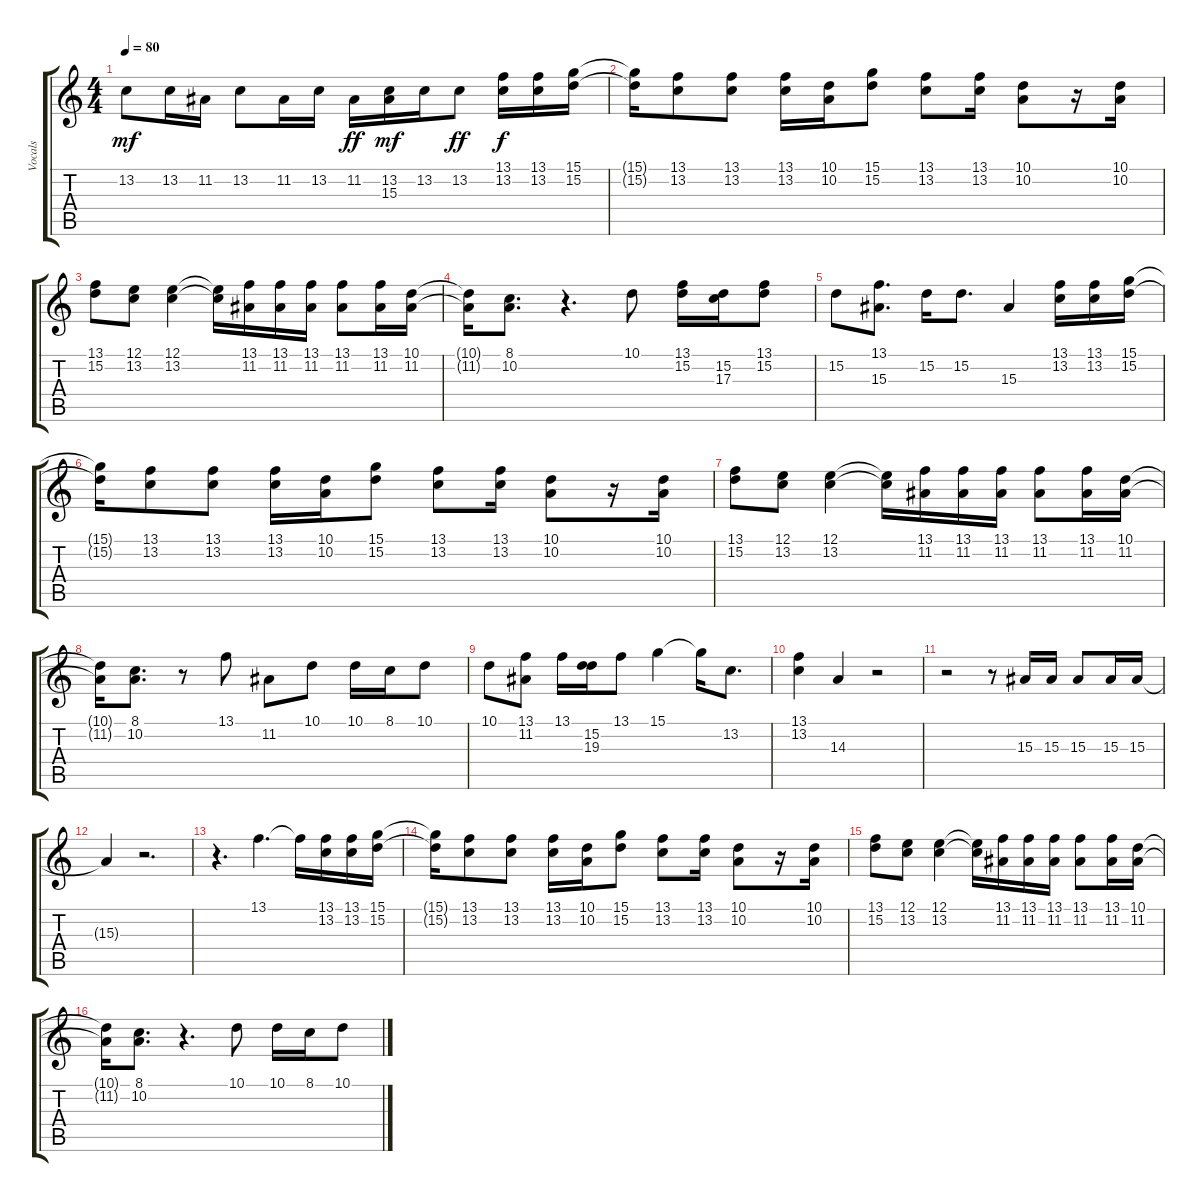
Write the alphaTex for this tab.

\track ("Vocals" "Vocals") {instrument trombone}
\staff {score tabs}
\tuning (E4 B3 G3 D3 A2 E2) {hide}
\ts (4 4)
\tempo 80
\clef g2
\ks c
13.2.8{dy mf} 13.2.16 11.2.16 13.2.8 11.2.16 13.2.16 11.2.16{dy ff} (13.2 15.3).16{dy mf} 13.2.16 13.2.8{dy ff} (13.1 13.2).16{dy f} (13.1 13.2).16 (15.1 15.2).16 |
(15.1{t} 15.2{t}).16 (13.1 13.2).8 (13.1 13.2).8 (13.1 13.2).16 (10.1 10.2).16 (15.1 15.2).8 (13.1 13.2).8 (13.1 13.2).16 (10.1 10.2).8 r.16 (10.1 10.2).16 |
(13.1 15.2).8 (12.1 13.2).8 (12.1 13.2).4 (12.1{t} 13.2{t}).16 (13.1 11.2).16 (13.1 11.2).16 (13.1 11.2).16 (13.1 11.2).8 (13.1 11.2).16 (10.1 11.2).16 |
(10.1{t} 11.2{t}).16 (8.1 10.2).8{d} r.4{d} 10.1.8 (13.1 15.2).16 (15.2 17.3).16 (13.1 15.2).8 |
15.2.8 (13.1 15.3).8{d} 15.2.16 15.2.8{d} 15.3.4 (13.1 13.2).16 (13.1 13.2).16 (15.1 15.2).16 |
(15.1{t} 15.2{t}).16 (13.1 13.2).8 (13.1 13.2).8 (13.1 13.2).16 (10.1 10.2).16 (15.1 15.2).8 (13.1 13.2).8 (13.1 13.2).16 (10.1 10.2).8 r.16 (10.1 10.2).16 |
(13.1 15.2).8 (12.1 13.2).8 (12.1 13.2).4 (12.1{t} 13.2{t}).16 (13.1 11.2).16 (13.1 11.2).16 (13.1 11.2).16 (13.1 11.2).8 (13.1 11.2).16 (10.1 11.2).16 |
(10.1{t} 11.2{t}).16 (8.1 10.2).8{d} r.8 13.1.8 11.2.8 10.1.8 10.1.16 8.1.16 10.1.8 |
10.1.8 (13.1 11.2).8 13.1.16 (15.2 19.3).16 13.1.8 15.1.4 15.1{t}.16 13.2.8{d} |
(13.1 13.2).4 14.3.4 r.2 |
r.2 r.8 15.3.16 15.3.16 15.3.8 15.3.16 15.3.16 |
15.3{t}.4 r.2{d} |
r.4{d} 13.1.4{d} 13.1{t}.16 (13.1 13.2).16 (13.1 13.2).16 (15.1 15.2).16 |
(15.1{t} 15.2{t}).16 (13.1 13.2).8 (13.1 13.2).8 (13.1 13.2).16 (10.1 10.2).16 (15.1 15.2).8 (13.1 13.2).8 (13.1 13.2).16 (10.1 10.2).8 r.16 (10.1 10.2).16 |
(13.1 15.2).8 (12.1 13.2).8 (12.1 13.2).4 (12.1{t} 13.2{t}).16 (13.1 11.2).16 (13.1 11.2).16 (13.1 11.2).16 (13.1 11.2).8 (13.1 11.2).16 (10.1 11.2).16 |
(10.1{t} 11.2{t}).16 (8.1 10.2).8{d} r.4{d} 10.1.8 10.1.16 8.1.16 10.1.8
